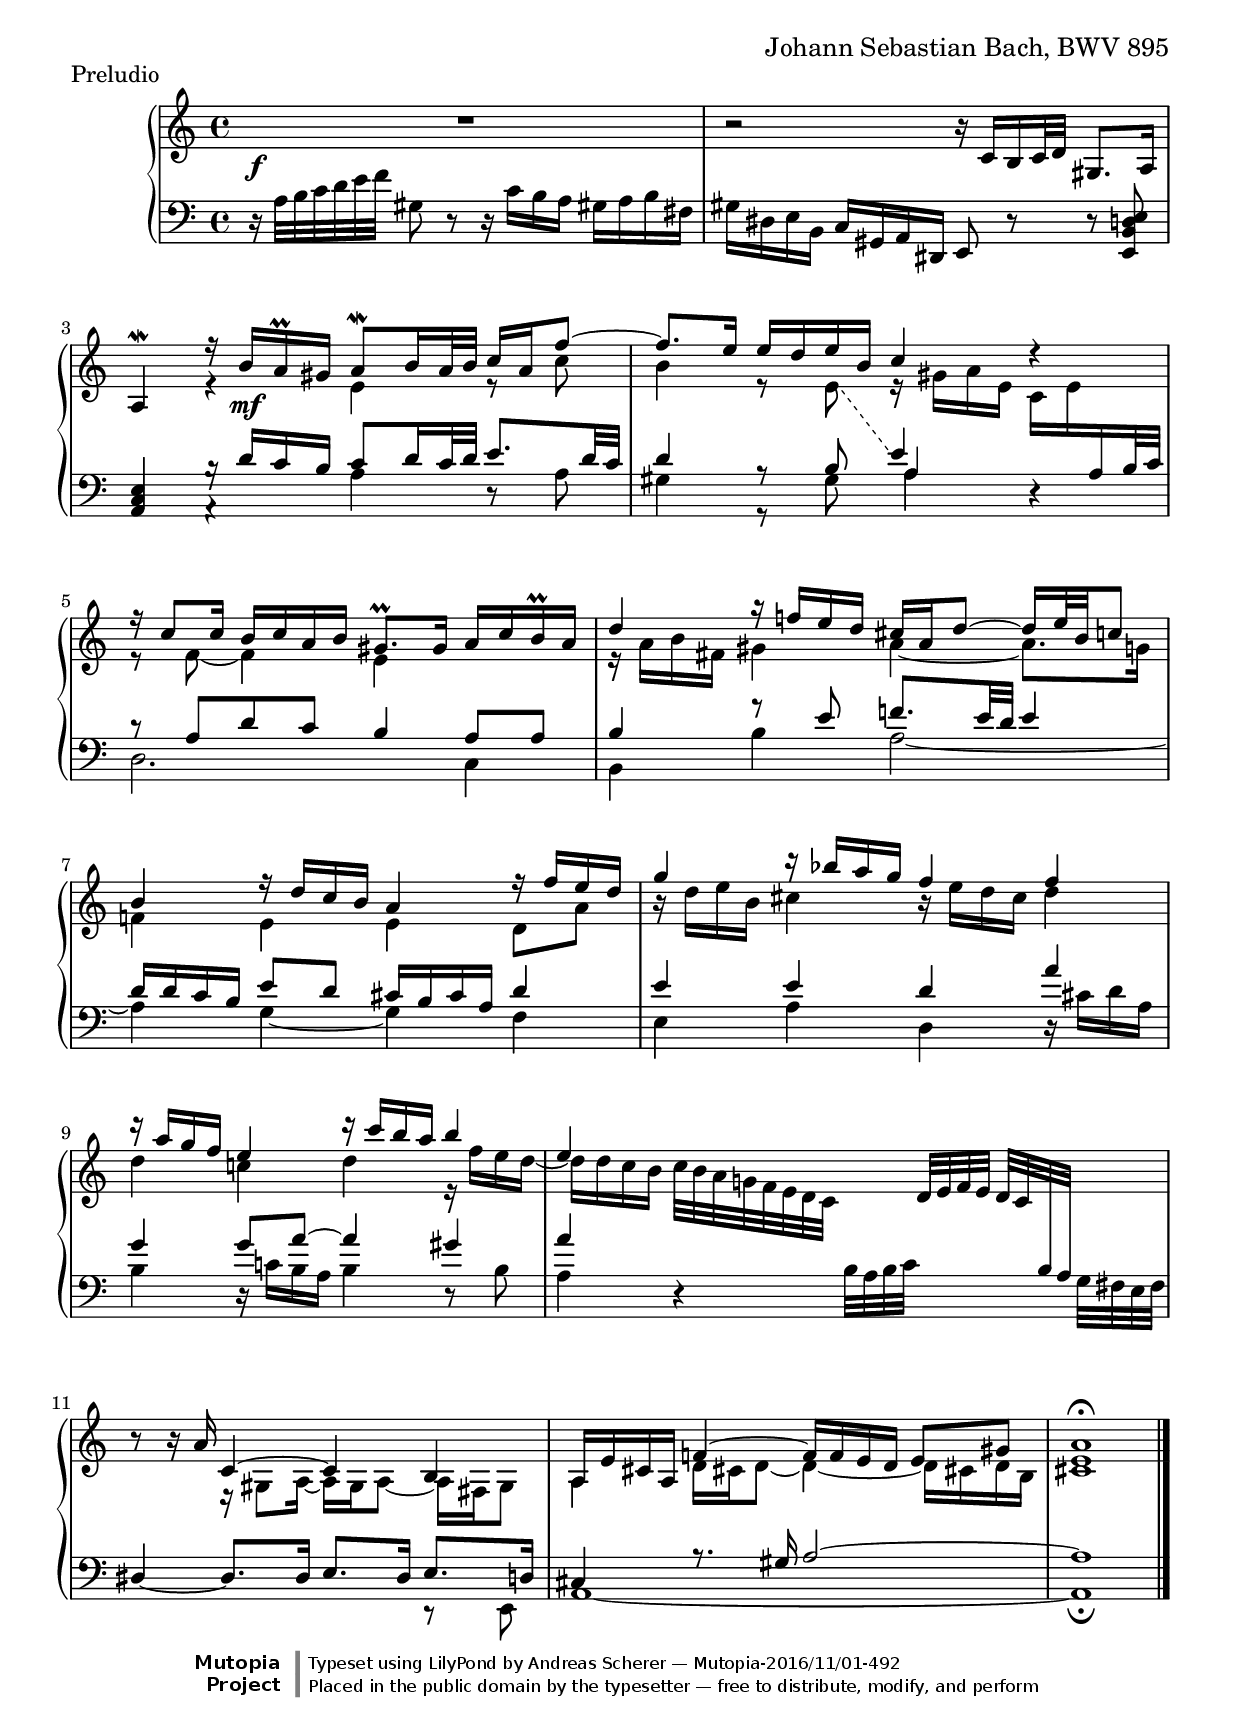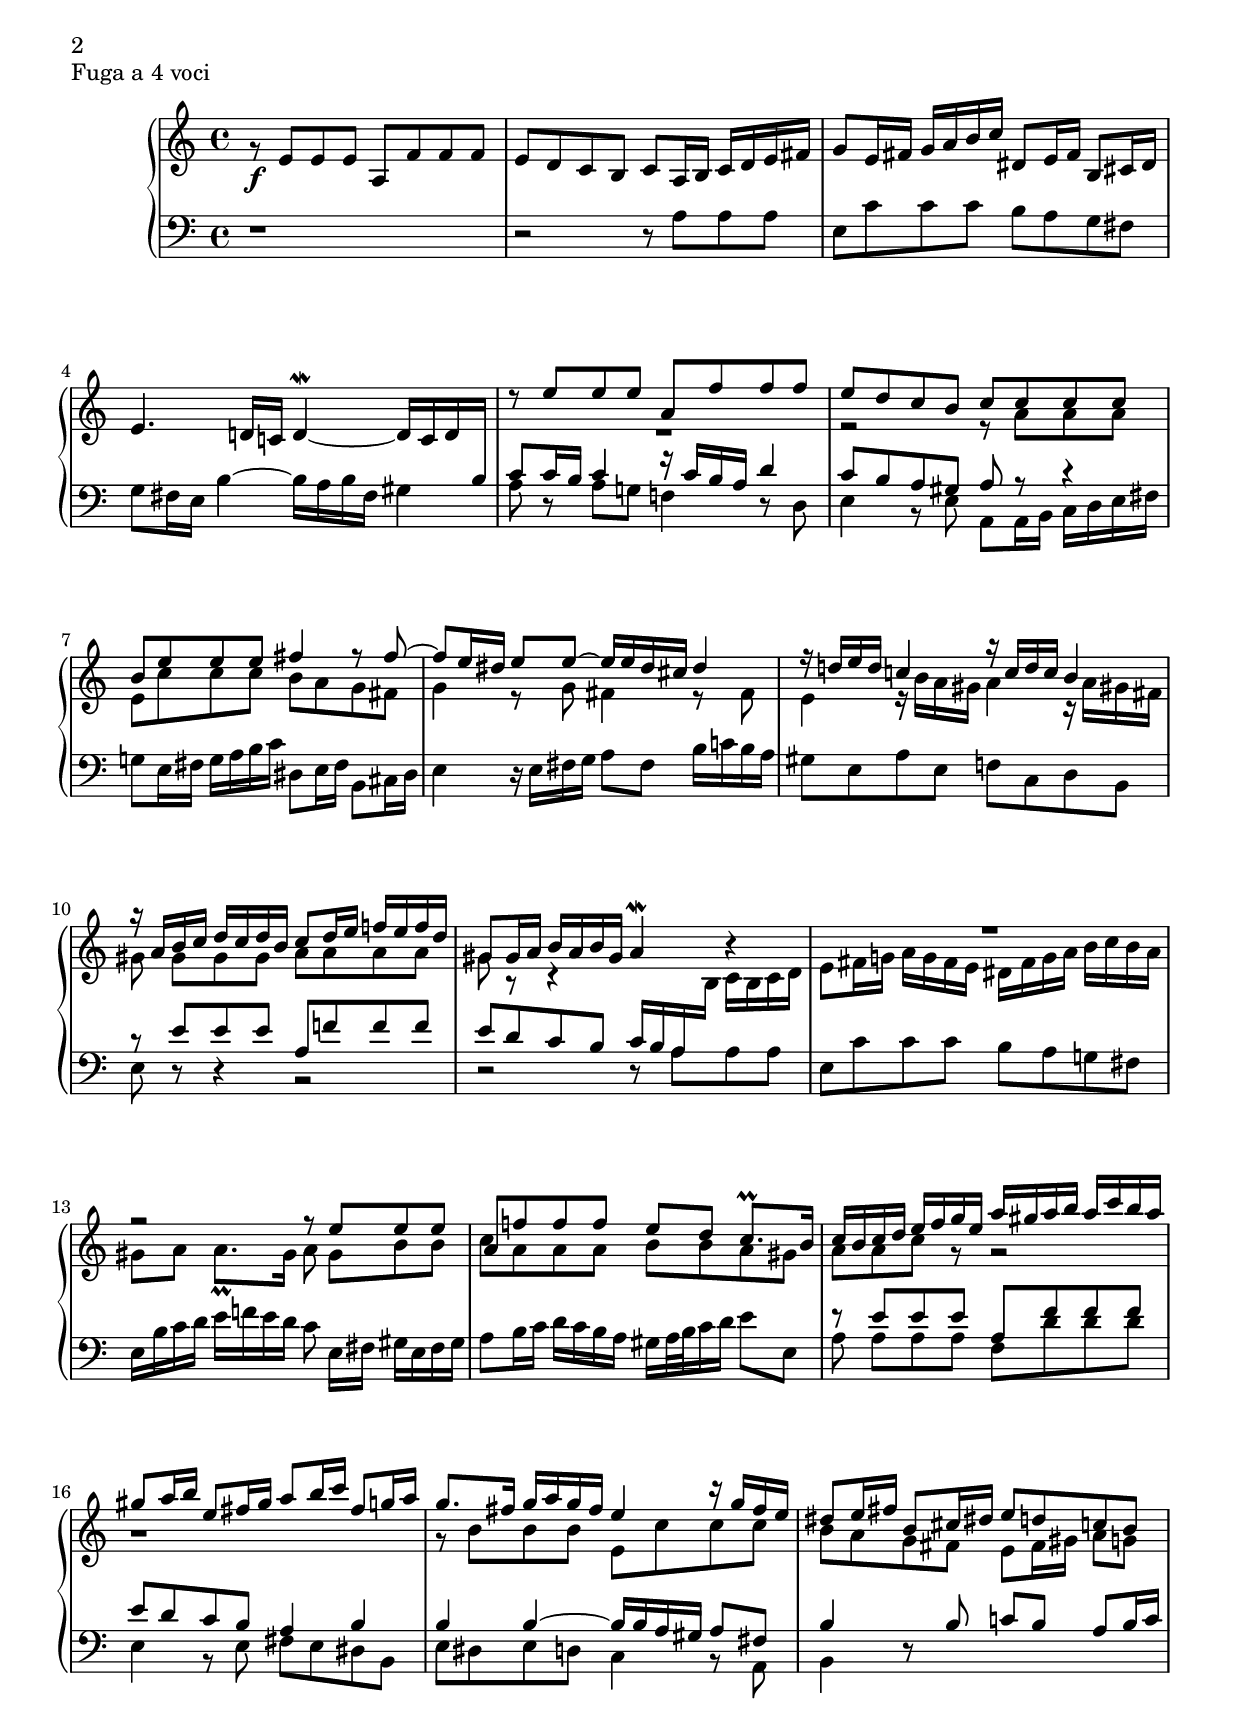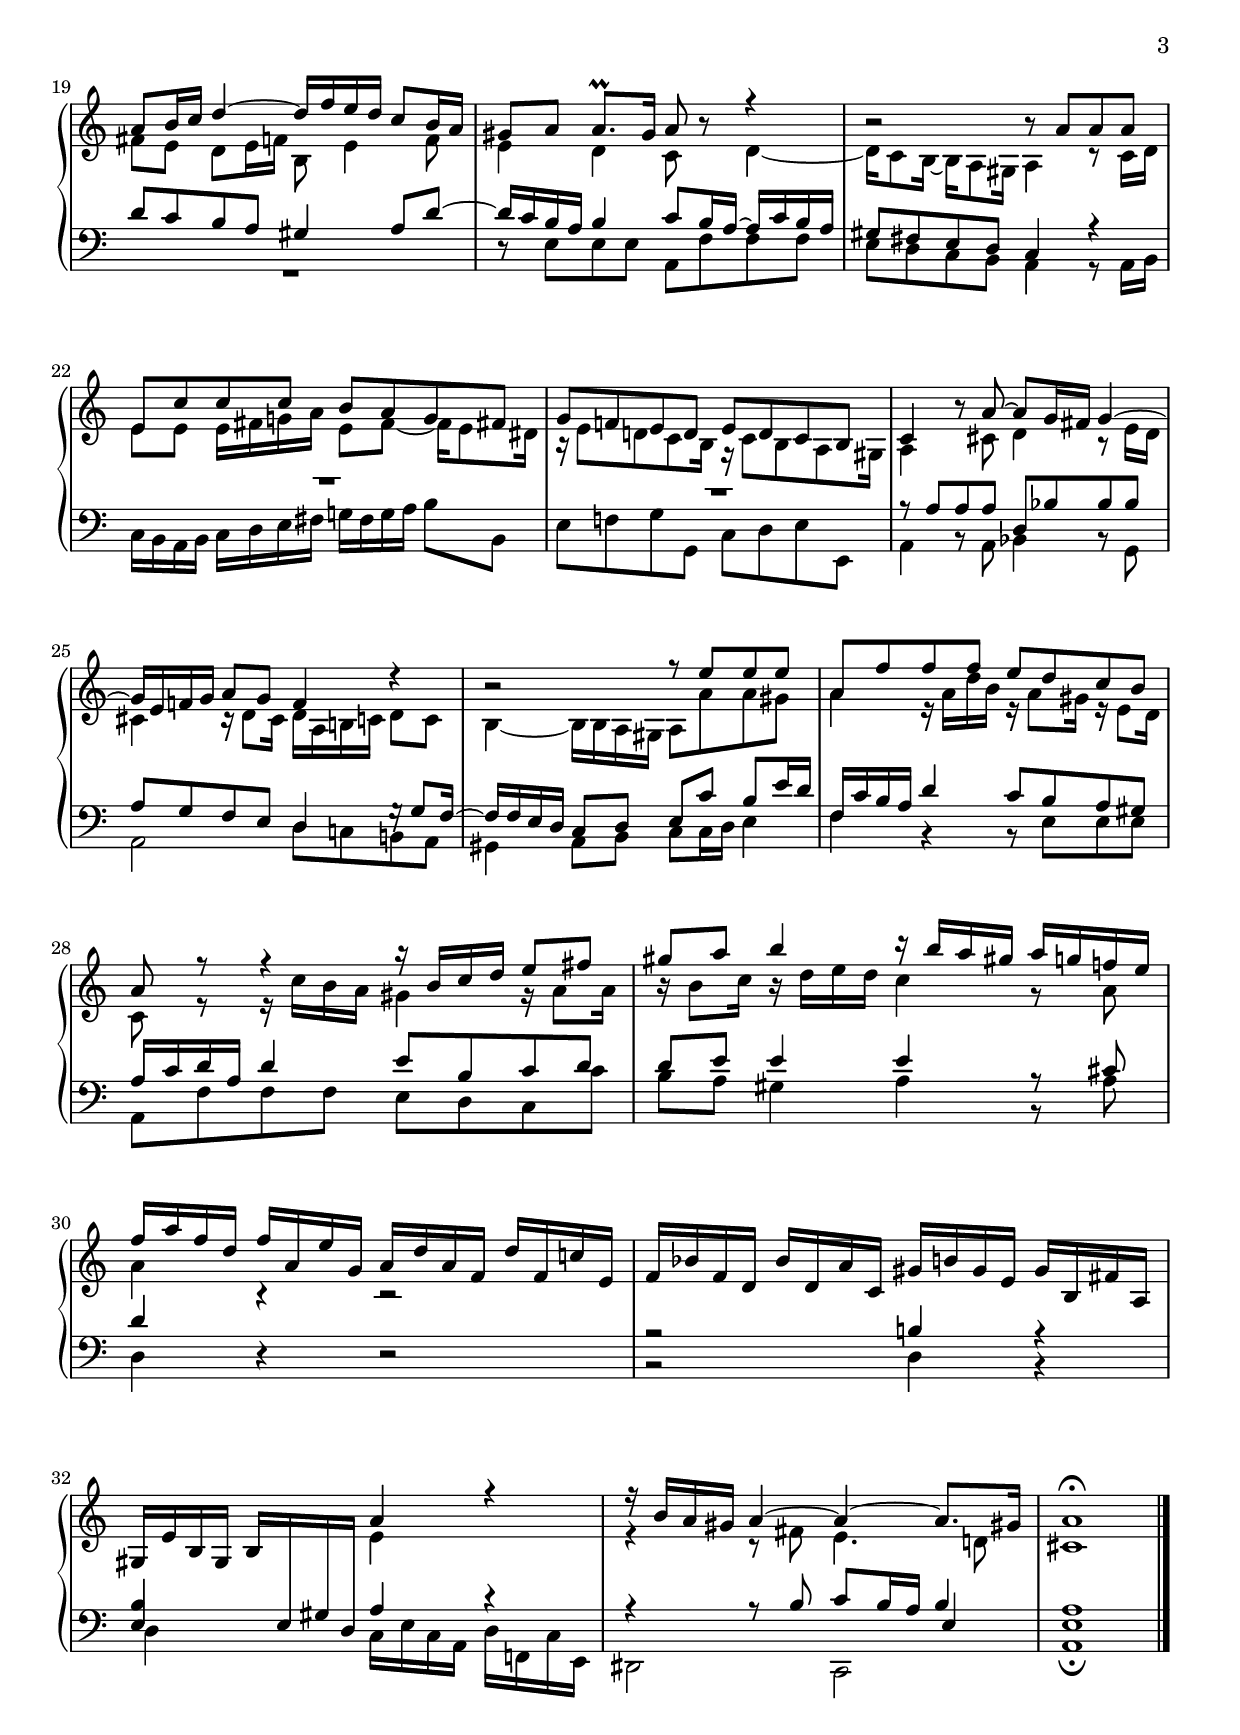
\version "2.18.2"

\header {
	% For formatting purposes no 'title' nor 'opus'
	composer = \markup \larger "Johann Sebastian Bach, BWV 895"
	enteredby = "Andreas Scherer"

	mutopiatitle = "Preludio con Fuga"
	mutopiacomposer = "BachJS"
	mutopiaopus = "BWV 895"
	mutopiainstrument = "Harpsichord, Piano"
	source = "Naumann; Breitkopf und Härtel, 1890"
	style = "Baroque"
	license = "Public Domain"
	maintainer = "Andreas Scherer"
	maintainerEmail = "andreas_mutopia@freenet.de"
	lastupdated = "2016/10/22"    % - Javier Ruiz-Alma
 
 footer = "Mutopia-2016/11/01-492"
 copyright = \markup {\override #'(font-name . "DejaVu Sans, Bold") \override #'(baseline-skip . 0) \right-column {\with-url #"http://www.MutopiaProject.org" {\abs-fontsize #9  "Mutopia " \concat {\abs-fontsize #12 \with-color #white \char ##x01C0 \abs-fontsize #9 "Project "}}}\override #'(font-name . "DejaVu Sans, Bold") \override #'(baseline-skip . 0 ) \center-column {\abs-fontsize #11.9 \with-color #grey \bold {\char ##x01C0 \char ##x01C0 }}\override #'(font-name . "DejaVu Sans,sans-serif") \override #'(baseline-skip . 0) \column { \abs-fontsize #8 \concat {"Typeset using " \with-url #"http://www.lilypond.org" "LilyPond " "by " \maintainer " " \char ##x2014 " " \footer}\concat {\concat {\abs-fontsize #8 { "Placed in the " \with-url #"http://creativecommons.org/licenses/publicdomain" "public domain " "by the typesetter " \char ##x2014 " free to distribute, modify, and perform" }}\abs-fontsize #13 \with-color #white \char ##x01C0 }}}
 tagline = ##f
}

\version "2.18.2"

prelGlobal = { \time 4/4 \key a \minor }

prelUpstaff = \change Staff = prelUpper
prelLowstaff = \change Staff = prelLower

dashedGliss = \once \override Glissando.style = #'dashed-line
shiftNote = \once \override NoteColumn #'force-hshift = #1
posBeamA = \once \override Beam.positions = #'(2 . 0.3)
posScriptA = \once \override Script.padding = #0.8

prelI = \relative c'' {
	% 1
	s1 |
	s |
	\voiceOne s4 r16 b_\mf
		a^\prall gis a8^\mordent b16 a32 b c16 a f'8 ~ |
	f8. e16 e d e b << c4 \\ { r16 s8. } >> d4\rest |
	% 5
	f16\rest c8 c16 b c a b gis8.^\prall gis16 a c b^\prall a |
	d4 r16 f! e d cis a d8 ~ d16[e32 b c!8] |
	b4 r16 d c b a4 r16 f' e d |
	g4 r16 bes a g f4 f |
	r16 a g f e4 r16 c' b a b4 |
	% 10
	e, s s2 |
	b8\rest b16\rest a16 c,4 ~ c b |
	a16 e' cis a f'!4 ~ f16 f e d e8 gis |
	a1\fermata | \bar "|."
}

prelII = \relative c'' {
	% 1
	\oneVoice
	R1\f |
	r2 r16 c,16 b c32 d gis,8. a16 |
	a4^\mordent \voiceTwo r e' r8 c' |
	b4 r8 s s16 gis a e c e \prelLowstaff \stemUp a, b32 c |
	% 5
	\prelUpstaff \voiceTwo
	r8 f ~ f4 e s |
	r16 a b fis gis4 a ~ a8. g16 |
	f!4 e e d8 a' |
	b16\rest d e b cis4 b16\rest e d cis d4 |
	d c! d r16 f e d ~ |
	% 10
	d d c b c32 b a g! f e d c \prelLowstaff b[ a b c] \prelUpstaff \stemUp d e f e \posBeamA d[ c \prelLowstaff b a] \stemDown g fis e fis |
	\prelUpstaff s4 r16 \stemDown \tieDown gis8 a16 ~ a gis a8 ~
		a16 fis gis8 |
	a4 d16 cis! d8 ~ d4 ~ d16 cis! d b |
	<cis e>1
}

prelIII = \relative c' {
	% 1
	s1 |
	s |
	\voiceThree s4 b16\rest d c b c8 d16 c32 d e8. d32 c |
	d4 r8 \prelUpstaff \once\stemDown \dashedGliss e8\glissando \prelLowstaff \shiftOff e4 s4 |
	% 5
	r8 a, d c b4 a8 a |
	b4 r8 e f!8. e32 d e4 |
	d16 d c b e8 d cis16 b cis a d4 |
	e4 e d a' |
	g4 g8 a ~ a4 gis |
	% 10
	a s s2 |
	dis,,4_~ dis8. dis16 e8. dis16 e8. d16 |
	cis4 r8. gis'16 a2 ~ |
	a1
}

prelIV = \relative c {
	% 1
	\voiceFour
	d16\rest a'32[b c d e f] gis,8 d\rest d16\rest c' b a gis! a b fis | \noBreak
	gis dis e b \stemUp c gis a dis, e8 d'\rest d\rest <e d b e,> |
	<e c a>4 a,\rest \stemDown \tieDown a' d,8\rest a' |
	gis4 r8  << { b8 \shiftOn  a4 \shiftOff } \\ { gis8 \shiftOn \shiftNote a4 \shiftOff } >> d,\rest |
	% 5
	d2. c4 |
	b b' a2 ~ |
	a4 g ~ g f |
	e a d, d16\rest cis' d a |
	b4 d,16\rest c'! b a b4 d,8\rest b' | 
	% 10
	a4 d,\rest s2 |
	s2. d,8\rest e8 |
	a1 ~ |
	\posScriptA a_\fermata
}

\version "2.18.2"

fugaGlobal = { \time 4/4 \key a \minor }

fugaUpstaff = \change Staff = "fugaUpper"
fugaLowstaff = \change Staff = "fugaLower"

posBeamA = \once \override Beam.positions = #'(0.8 . 0.8)
posBeamB = \once \override Beam.positions = #'(0.2 . -0.3)
posMMRestA = \once \override MultiMeasureRest #'staff-position = #8
posMMRestB = \once \override MultiMeasureRest #'staff-position = #6
posScriptA = \once \override Script.padding = #0.8

fugaI = \relative c'' {
	% 1
	\fugaUpstaff
	\oneVoice
	g8\rest\f e e e a, f' f f |
	e d c b c a16 b c d e fis |
	g8 e16 fis g a b c dis,8 e16 fis b,8 cis16 dis |
	e4. d!16 c! d4^\mordent ~ \voiceOne \posBeamA d16 c d \fugaLowstaff b |
	% 5
	c8 c16 b c4 r16 c b a d4 |
	c8 b a gis a r r4 |
	s1 |
	s |
	s |
	% 10
	r8 e'[e e] a, f'! f f |
	e d c b c16 b a \fugaUpstaff \voiceTwo b c b c d |
	e8 fis16 g! a g fis e dis fis g a b c b a |
	gis8 a a8.\prall gis16 a8 gis[b b] |
	c a a a b b a gis |
	% 15
	a a c g\rest g2\rest |
	g1\rest |
	g8\rest b b b e, c' c c |
	b a g fis e fis16 gis a8 g |
	fis e d e16 f b,8 e4 f8 |
	% 20
	e4 d c8\noBeam b'\rest d,4 ~  |
	d16 c8 b16 ~ b a8 gis16 a4 r8 c16 d |
	e8 e e16 fis g! a e8 fis ~ fis16 e8 dis16 |
	r e8 d! c8 b16 r c8 b a8 gis16 |
	a4 s8 cis d4 r8 e16 d |
	% 25
	cis4 r16 d8 cis16 d a b! c d8 c |
	b4 ~ b16 b a gis a8 a' a gis |
	a4 r16 a d b r a8 gis16 r e8 d16 |
	c8 r r16 c' b a gis4 g16\rest a8 a16 |
	b\rest b8 c16 b\rest d e d c4 g8\rest a |
	% 30
	a4 b,\rest b2\rest |
	s1 |
	s |
	%33
	\voiceOne
	r16 b' a gis a4~ a ~ a8. gis!16 |
	a1\fermata
	\bar "|."
}

fugaII = \relative c {
	% 1
	\fugaLowstaff
	\oneVoice
	d1\rest |
	d2\rest d8\rest a' a a |
	e c' c c b a g fis |
	g fis16 e b'4 ~ b16 a b fis gis4 |
	% 5
	\voiceTwo
	a8 d,\rest a' g! f!4 d8\rest d |
	e4 b8\rest e a, a16 b c d e fis |
	g!8 e16 fis g a b c dis,8 e16 fis b,8 cis16 dis |
	e4 d16\rest e fis g a8 fis b16 c! b a |
	gis8 e a e f! c d b |
	% 10
	e d\rest d4\rest b2\rest |
	d\rest d8\rest a' a a |
	e c' c c b a g! fis |
	e16 b' c d e f! e d c8\noBeam e,16 fis gis e fis gis |
	a8 b16 c d c b a gis a32 b c16 d e8 e, |
	% 15
	a a[a a] f d' d d |
	e,4 b8\rest e fis e dis b |
	e dis e d c4 b8\rest a |
	b4 d8\rest \stemUp b' c! b a b16 c |
	d8 c b a gis4 a8 \tieUp d ~
	% 20
	d16 c b a b4
	c8 b16 a^~ a c b a |
	gis8 fis e d \voiceThree c4 r |
	\posMMRestA R1 |
	\posMMRestB R1 |
	r8 a' a a d, bes' bes  bes |
	% 25
	a g f e d4 
	g16\rest g8 f16 ~ |
	f f e d c8 d e[c'] b[e16 d] |
	f, c' b a d4 c8 b a gis |
	a16 c d a d4 e8 b c d |
	d e e4 e r8 cis |
	% 30
	d4 s s2 |
	r2 b!4 r |
	<b e,> s \fugaUpstaff a' r |
	\voiceTwo
	r4 r8 fis e4. d!8 |
	cis1 |	
}

fugaIII = \relative c'' {
	% 1
	\fugaUpstaff
	\voiceThree
	s1 |
	s |
	s |
	s |
	% 5
	d8\rest e e e a, f' f f |
	e d c b c c c c |
	b e e e fis4 r8 fis ~ |
	fis e16 dis e8 e ~ e16 e dis cis dis4 |
	r16 d! e d c!4 r16 c d c b4 |
	% 10
	r16 a b c d c d b c8 d16 e f! e f d |
	gis,8 gis16 a b a b gis a4\mordent b\rest |
	R1 |
	r2 r8 e e e |
	a, f'! f f e d c8.^\prall b16 |
	% 15
	c b c d e f g e a gis a b a c b a |
	gis8 a16 b e,8 fis16 gis a8 b16 c fis,8 g16 a |
	g8. fis16 g a g fis e4 r16 g fis e |
	dis8 e16 fis b,8 cis16 dis! e8 d c b |
	a b16 c d4 ~ d16 f e d c8 b16 a |
	% 20
	gis8 a a8.^\prall gis16 a8 s r4 |
	b2\rest b8\rest a a a |
	e c' c c b a g fis! |
	g f! e d e d c b |
	c4 b'8\rest a ~ a g16 fis g4 ~ |
	% 25
	g16 e f! g a8 g f4 d'\rest |
	b2\rest r8 e e e |
	a, f' f f e d c b |
	a r r4 r16 b c d e8 fis |
	gis a b4 r16 b a gis! a g f! e |
	% 30
	f a f d f a, e' g, a d a f d' f, c'! e,
	f bes f d bes' d, a' c, gis' b gis e gis b, fis' a, |
	gis e' b  gis \posBeamB b \fugaLowstaff e,  gis d \stemDown c e c a d f,! c' e, |
	%33
        \voiceThree a'4\rest r8 b c b16 a b4 |
	a1
}

fugaIV = \relative c'' {
	% 1
	\fugaUpstaff
	\voiceFour
	s1 |
	s |
	s |
	s |
	% 5
	R1 |
	r2 r8 a a a |
	e c' c c b a g fis |
	g4 r8 g fis4 r8 fis |
	e4 r16 b' a gis a4 r16 a gis! fis |
	% 10
	gis8 gis[gis gis] a a a a |
	gis r r4 s2 |
	s1 |
	s |
	s |
	% 15
	\fugaLowstaff \stemUp \tieUp e8\rest e e e a, f' f f |
	e d c b a4 b |
	b b ~ b16 b a gis a8 fis |
	b4 s s2 |
	R1 |
	% 20
	d,8\rest \stemDown \tieDown e e e a, f' f f |
	e d c b a4 r8 a16 b |
	c b a b c d e fis g! fis g a b8 b, |
	e f! g g, c d e e, |
	a4 b8\rest a bes4 b8\rest g |
	% 25
	a2 d8 c! b! a |
	gis4 a8 b c c16 d e4 |
	f b,\rest b8\rest e e e |
	a, f' f f e d c c' |
	b a gis4 a b,8\rest a' |
	% 30
	d,4 d\rest d2\rest |
	b\rest d4 b\rest |
	d4 s \fugaUpstaff \stemDown e'4 \fugaLowstaff c\rest |
	%33
	dis,,2  c2 |
	\posScriptA <e' a,>1_\fermata |
}

fugaV = \relative c {
        \voiceThree
        s1*31
        s2 a'4 s |
        s2 s4 \shiftOnn  e |
}


\paper {
	top-margin = 8\mm
	line-width = 18.6\cm
	top-system-spacing.basic-distance = #8
}

% Preludio
\score {
	\new PianoStaff <<
		\context Staff = prelUpper <<
			\prelGlobal \prelI \\ \prelII >>
		\context Staff = prelLower <<
			\prelGlobal \clef "bass" \prelIII \\ \prelIV >>
	>>
	
  \midi {
    \tempo 4 = 54
    }

  \layout { %{ Use LilyPond defaults %} }
  \header { piece = "Preludio" }
}

% Fuga
\score {
	\new PianoStaff <<
		\context Staff = "fugaUpper" <<
			\fugaGlobal \fugaI \\ \fugaII >>
		\context Staff = "fugaLower" <<
			\fugaGlobal \clef "bass" \fugaIII \\ \fugaIV \\ \fugaV >>
	>>
	
  \midi {
    \tempo 4 = 72
    }
  \layout { %{ Use LilyPond defaults %} }
  \header { piece = "Fuga a 4 voci" }
}


